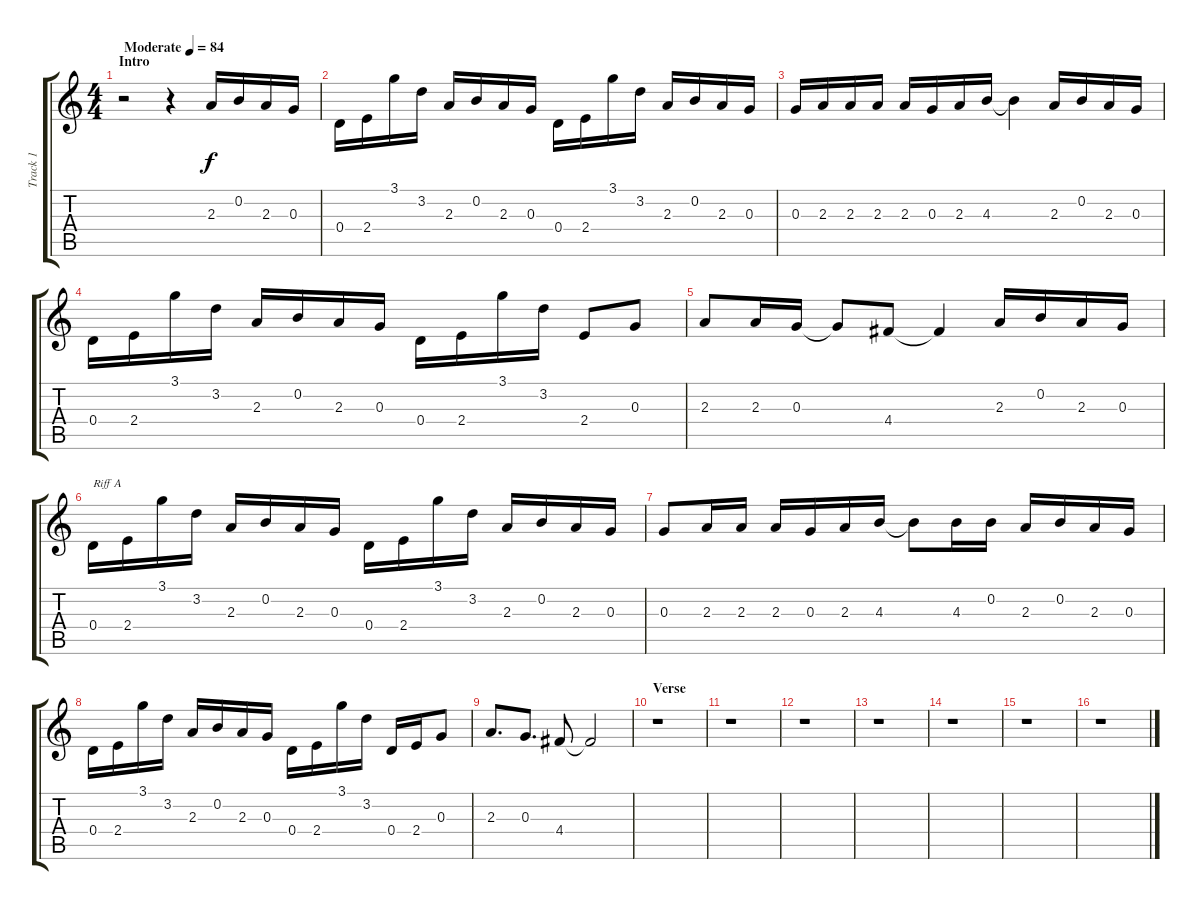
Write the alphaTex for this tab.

\track ("Track 1" "Track 1") {instrument banjo}
\staff {score tabs}
\tuning (E4 B3 G3 D3 A2 E2) {hide}
\displaytranspose 12
\ts (4 4)
\section ("" "Intro")
\tempo (84 "Moderate")
\clef g2
\ks c
r.2{dy f instrument banjo} r.4 2.3.16 0.2.16 2.3.16 0.3.16 |
0.4.16 2.4.16 3.1.16 3.2.16 2.3.16 0.2.16 2.3.16 0.3.16 0.4.16 2.4.16 3.1.16 3.2.16 2.3.16 0.2.16 2.3.16 0.3.16 |
0.3.16 2.3.16 2.3.16 2.3.16 2.3.16 0.3.16 2.3.16 4.3.16 4.3{t}.4 2.3.16 0.2.16 2.3.16 0.3.16 |
0.4.16 2.4.16 3.1.16 3.2.16 2.3.16 0.2.16 2.3.16 0.3.16 0.4.16 2.4.16 3.1.16 3.2.16 2.4.8 0.3.8 |
2.3.8 2.3.16 0.3.16 0.3{t}.8 4.4.8 4.4{t}.4 2.3.16 0.2.16 2.3.16 0.3.16 |
0.4.16{txt "Riff A"} 2.4.16 3.1.16 3.2.16 2.3.16 0.2.16 2.3.16 0.3.16 0.4.16 2.4.16 3.1.16 3.2.16 2.3.16 0.2.16 2.3.16 0.3.16 |
0.3.8 2.3.16 2.3.16 2.3.16 0.3.16 2.3.16 4.3.16 4.3{t}.8 4.3.16 0.2.16 2.3.16 0.2.16 2.3.16 0.3.16 |
0.4.16 2.4.16 3.1.16 3.2.16 2.3.16 0.2.16 2.3.16 0.3.16 0.4.16 2.4.16 3.1.16 3.2.16 0.4.16 2.4.16 0.3.8 |
2.3.8{d} 0.3.8{d} 4.4.8 4.4{t}.2 |
\section ("" "Verse")
r.1 |
r.1 |
r.1 |
r.1 |
r.1 |
r.1 |
r.1
